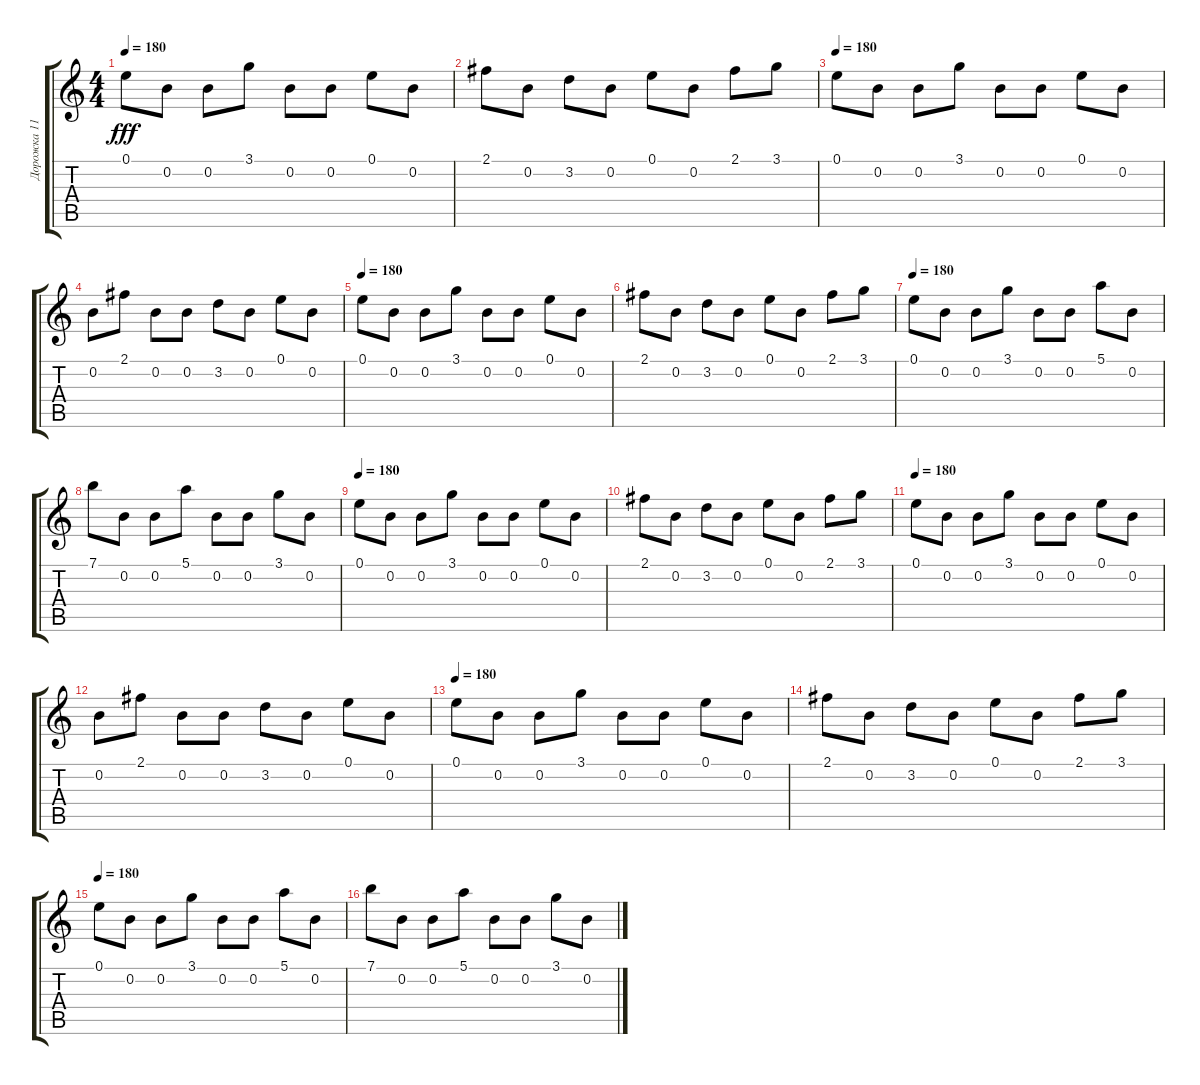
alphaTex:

\track ("Дорожка 11" "Дорожка 11") {instrument overdrivenguitar}
\staff {score tabs}
\tuning (E4 B3 G3 D3 A2 E2) {hide}
\ts (4 4)
\tempo 180
\clef g2
\ks c
0.1.8{dy fff} 0.2.8{instrument distortionguitar} 0.2.8 3.1.8 0.2.8 0.2.8 0.1.8 0.2.8 |
2.1.8 0.2.8 3.2.8 0.2.8 0.1.8 0.2.8 2.1.8 3.1.8 |
\tempo 180
0.1.8 0.2.8 0.2.8 3.1.8 0.2.8 0.2.8 0.1.8 0.2.8 |
0.2.8 2.1.8 0.2.8 0.2.8 3.2.8 0.2.8 0.1.8 0.2.8 |
\tempo 180
0.1.8 0.2.8 0.2.8 3.1.8 0.2.8 0.2.8 0.1.8 0.2.8 |
2.1.8 0.2.8 3.2.8 0.2.8 0.1.8 0.2.8 2.1.8 3.1.8 |
\tempo 180
0.1.8 0.2.8 0.2.8 3.1.8 0.2.8 0.2.8 5.1.8 0.2.8 |
7.1.8 0.2.8 0.2.8 5.1.8 0.2.8 0.2.8 3.1.8 0.2.8 |
\tempo 180
0.1.8 0.2.8{instrument distortionguitar} 0.2.8 3.1.8 0.2.8 0.2.8 0.1.8 0.2.8 |
2.1.8 0.2.8 3.2.8 0.2.8 0.1.8 0.2.8 2.1.8 3.1.8 |
\tempo 180
0.1.8 0.2.8 0.2.8 3.1.8 0.2.8 0.2.8 0.1.8 0.2.8 |
0.2.8 2.1.8 0.2.8 0.2.8 3.2.8 0.2.8 0.1.8 0.2.8 |
\tempo 180
0.1.8 0.2.8 0.2.8 3.1.8 0.2.8 0.2.8 0.1.8 0.2.8 |
2.1.8 0.2.8 3.2.8 0.2.8 0.1.8 0.2.8 2.1.8 3.1.8 |
\tempo 180
0.1.8 0.2.8 0.2.8 3.1.8 0.2.8 0.2.8 5.1.8 0.2.8 |
7.1.8 0.2.8 0.2.8 5.1.8 0.2.8 0.2.8 3.1.8 0.2.8
